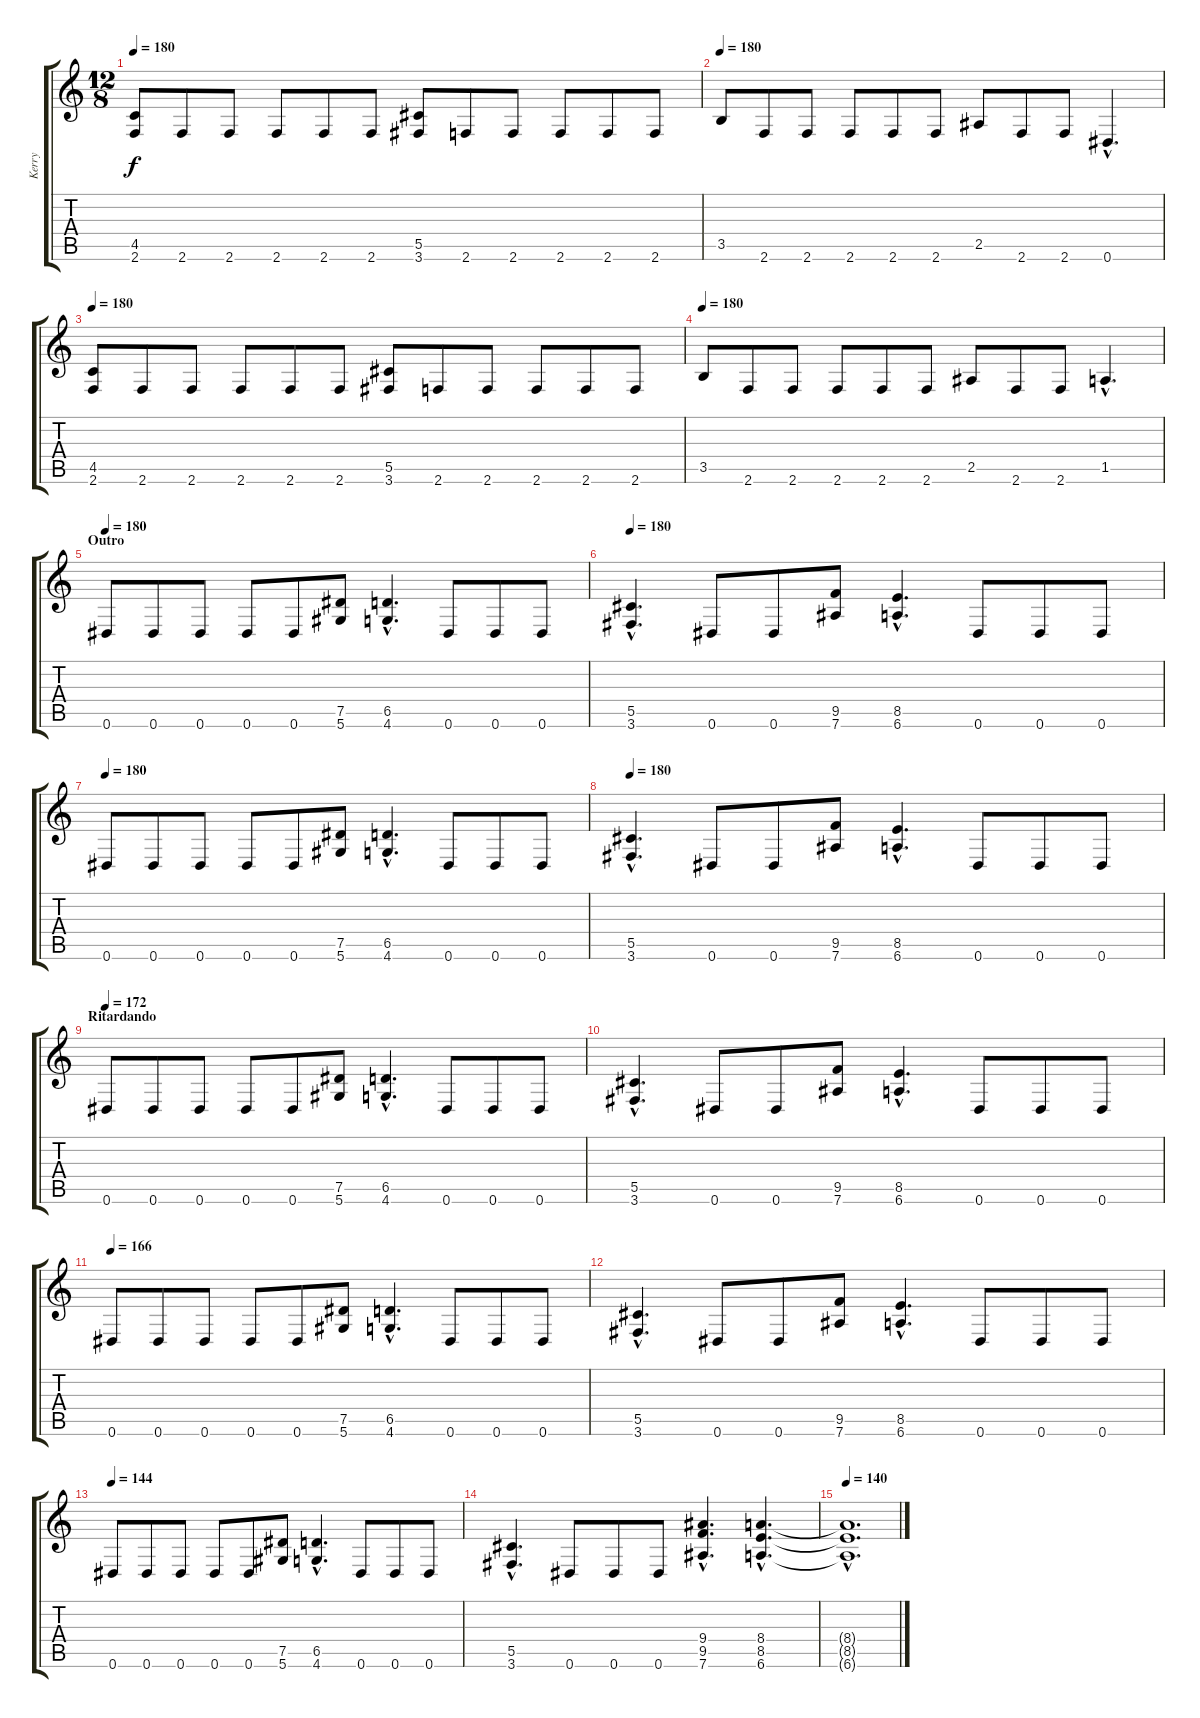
\track ("Kerry" "Kerry") {instrument distortionguitar}
\staff {score tabs}
\tuning (Eb4 Bb3 Gb3 Db3 Ab2 Eb2) {hide}
\ts (12 8)
\tempo 180
\clef g2
\ks c
(4.5 2.6).8{dy f} 2.6.8 2.6.8 2.6.8 2.6.8 2.6.8 (5.5 3.6).8 2.6.8 2.6.8 2.6.8 2.6.8 2.6.8 |
\tempo 180
3.5.8 2.6.8 2.6.8 2.6.8 2.6.8 2.6.8 2.5.8 2.6.8 2.6.8 0.6{hac}.4{d} |
\tempo 180
(4.5 2.6).8 2.6.8 2.6.8 2.6.8 2.6.8 2.6.8 (5.5 3.6).8 2.6.8 2.6.8 2.6.8 2.6.8 2.6.8 |
\tempo 180
3.5.8 2.6.8 2.6.8 2.6.8 2.6.8 2.6.8 2.5.8 2.6.8 2.6.8 1.5{hac}.4{d} |
\section ("" "Outro")
\tempo 180
0.6.8 0.6.8 0.6.8 0.6.8 0.6.8 (7.5 5.6).8 (6.5{hac} 4.6{hac}).4{d} 0.6.8 0.6.8 0.6.8 |
\tempo 180
(5.5{hac} 3.6{hac}).4{d} 0.6.8 0.6.8 (9.5 7.6).8 (8.5{hac} 6.6{hac}).4{d} 0.6.8 0.6.8 0.6.8 |
\tempo 180
0.6.8 0.6.8 0.6.8 0.6.8 0.6.8 (7.5 5.6).8 (6.5{hac} 4.6{hac}).4{d} 0.6.8 0.6.8 0.6.8 |
\tempo 180
(5.5{hac} 3.6{hac}).4{d} 0.6.8 0.6.8 (9.5 7.6).8 (8.5{hac} 6.6{hac}).4{d} 0.6.8 0.6.8 0.6.8 |
\section ("" "Ritardando")
\tempo 172
0.6.8 0.6.8 0.6.8 0.6.8 0.6.8 (7.5 5.6).8 (6.5{hac} 4.6{hac}).4{d} 0.6.8 0.6.8 0.6.8 |
(5.5{hac} 3.6{hac}).4{d} 0.6.8 0.6.8 (9.5 7.6).8 (8.5{hac} 6.6{hac}).4{d} 0.6.8 0.6.8 0.6.8 |
\tempo 166
0.6.8 0.6.8 0.6.8 0.6.8 0.6.8 (7.5 5.6).8 (6.5{hac} 4.6{hac}).4{d} 0.6.8 0.6.8 0.6.8 |
(5.5{hac} 3.6{hac}).4{d} 0.6.8 0.6.8 (9.5 7.6).8 (8.5{hac} 6.6{hac}).4{d} 0.6.8 0.6.8 0.6.8 |
\tempo 144
0.6.8 0.6.8 0.6.8 0.6.8 0.6.8 (7.5 5.6).8 (6.5{hac} 4.6{hac}).4{d} 0.6.8 0.6.8 0.6.8 |
(5.5{hac} 3.6{hac}).4{d} 0.6.8 0.6.8 0.6.8 (9.4{hac} 9.5{hac} 7.6{hac}).4{d} (8.4{hac} 8.5{hac} 6.6{hac}).4{d} |
\tempo 140
(8.4{hac t} 8.5{hac t} 6.6{hac t}).1{d}
